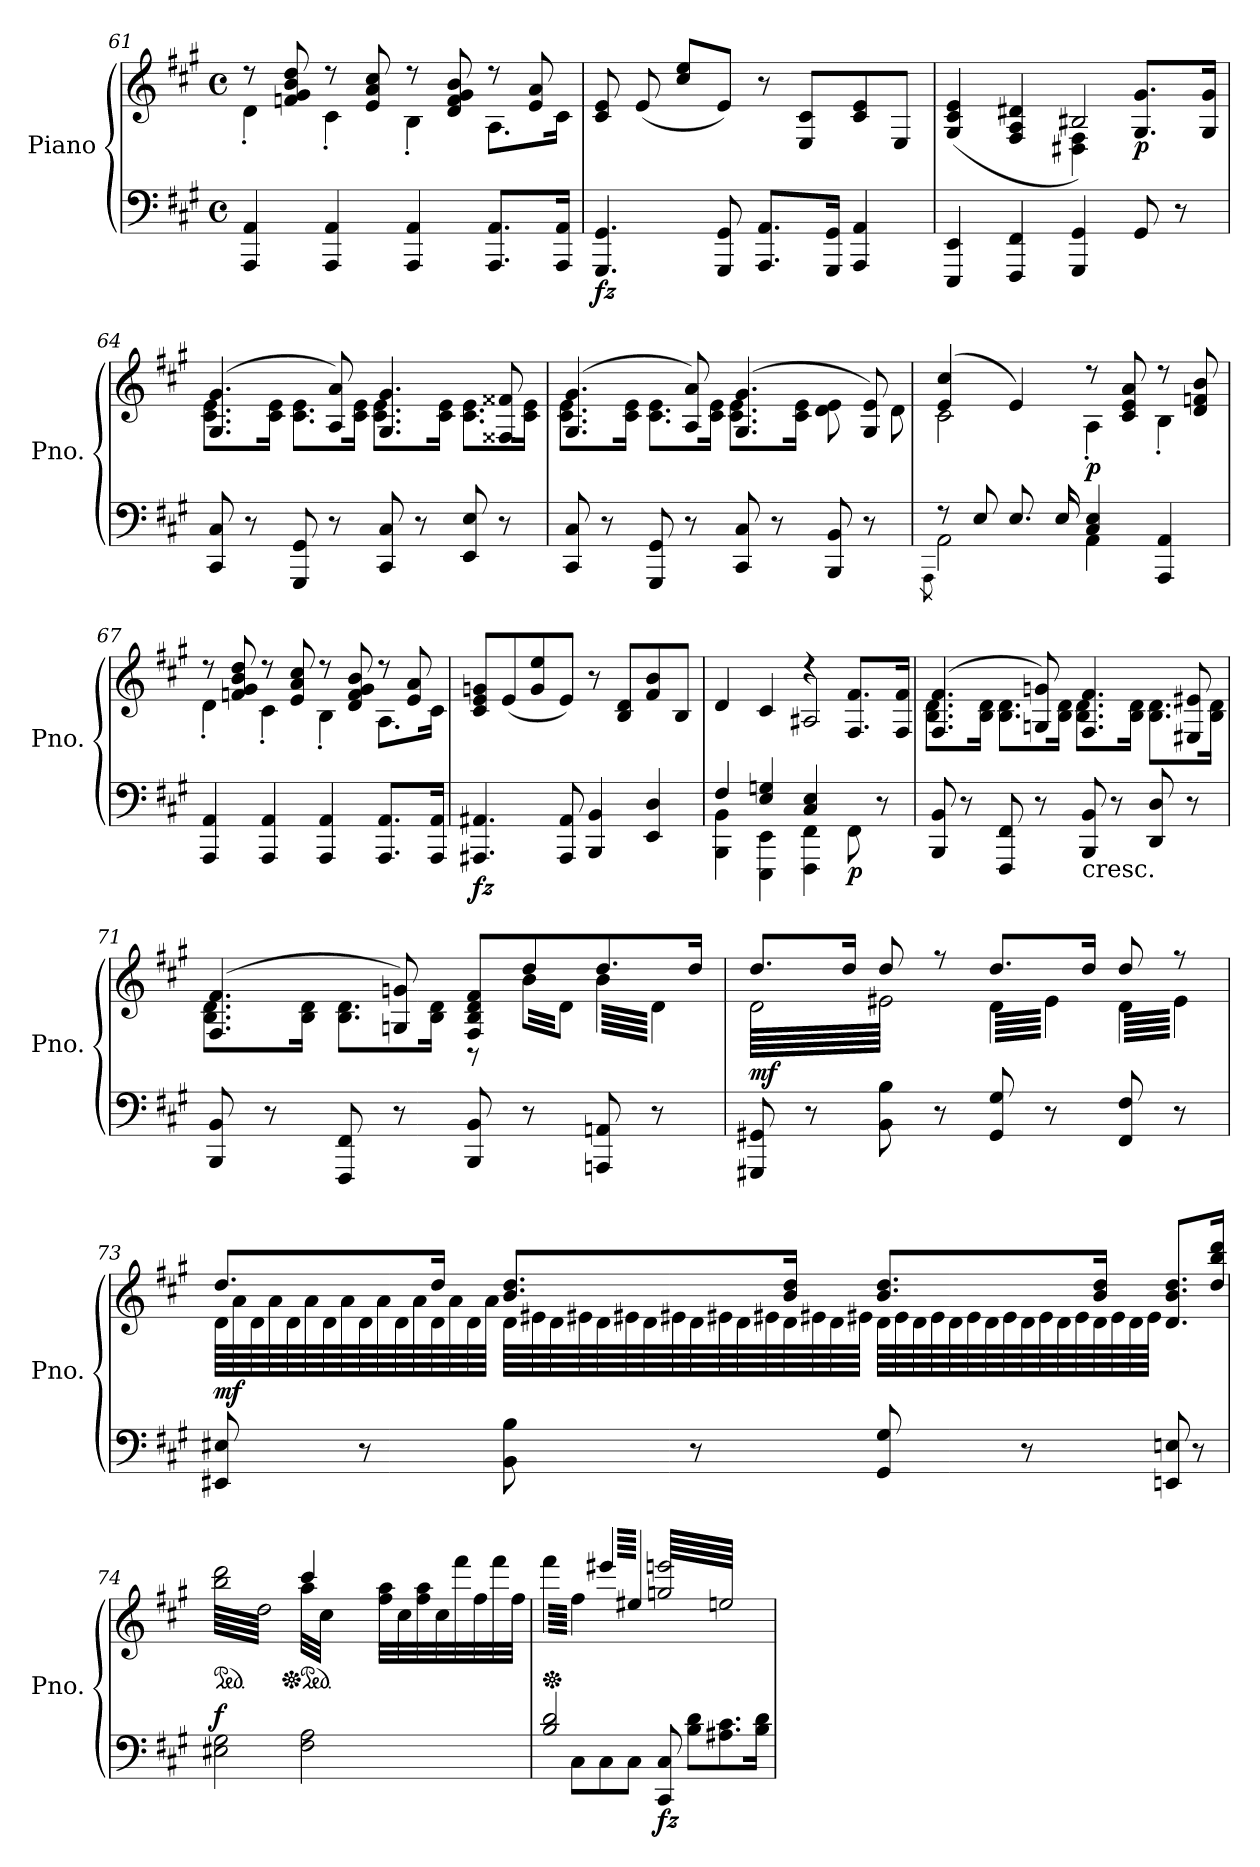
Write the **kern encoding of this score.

**kern	**kern	**dynam
*part1	*part1	*part1
*staff2	*staff1	*staff1/2
*I"Piano	*	*
*I'Pno.	*	*
!!LO:PB:g=z
*clefF4	*clefG2	*
*k[f#c#g#]	*k[f#c#g#]	*
*M4/4	*M4/4	*
*met(c)	*met(c)	*
=61	=61	=61
*	*^	*
4AAA/ 4AA/	8r	4d'\	.
.	8fn/ 8g#/ 8b/ 8dd/	.	.
4AAA/ 4AA/	8r	4c#'\	.
.	8e/ 8a/ 8cc#/	.	.
4AAA/ 4AA/	8r	4B'\	.
.	8d/ 8f/ 8g#/ 8b/	.	.
8.AAA/ 8.AA/L	8r	8.A\L	.
.	8e/ 8a/	.	.
16AAA/ 16AA/Jk	.	16c#\Jk	.
=62	=62	=62	=62
!	!	!	!LO:DY:b=2
*	*v	*v	*
4.GGG#/ 4.GG#/	8c#/ 8e/	fz
.	(<8e/	.
.	8cc#/ 8ee/L	.
8GGG#/ 8GG#/	8e/J)	.
8.AAA/ 8.AA/L	8r	.
.	8E/ 8c#/L	.
16GGG#/ 16GG#/Jk	.	.
4AAA/ 4AA/	8c#/ 8e/	.
.	8E/J	.
=63	=63	=63
*	*^	*
4EEE/ 4EE/	(>4G#/ 4c#/ 4e/	2raayy	.
4FFF#/ 4FF#/	4F#/ 4A/ 4d#X/	.	.
4GGG#/ 4GG#/	2B#X/)	4D#X\ 4F#\	.
!	!	!	!LO:DY:b
8GG#/	.	8.G#/ 8.g#/L	p
8r	.	.	.
.	.	16G#/ 16g#/Jk	.
=64	=64	=64	=64
8CC#/ 8C#/	(>4.G#/ 4.g#/	8.c#\ 8.e\L	.
8r	.	.	.
.	.	16c#\ 16e\Jk	.
8GGG#/ 8GG#/	.	8.c#\ 8.e\L	.
8r	8A/ 8a/)	.	.
.	.	16c#\ 16e\Jk	.
8CC#/ 8C#/	4.G#/ 4.g#/	8.c#\ 8.e\L	.
8r	.	.	.
.	.	16c#\ 16e\Jk	.
8EE/ 8E/	.	8.c#\ 8.e\L	.
8r	8F##X/ 8f##X/	.	.
.	.	16c#\ 16e\Jk	.
!!LO:LB:g=z	!!
=65	=65	=65	=65
8CC#/ 8C#/	(>4.G#/ 4.g#/	8.c#\ 8.e\L	.
8r	.	.	.
.	.	16c#\ 16e\Jk	.
8GGG#/ 8GG#/	.	8.c#\ 8.e\L	.
8r	8A/ 8a/)	.	.
.	.	16c#\ 16e\Jk	.
8CC#/ 8C#/	(>4.G#/ 4.g#/	8.c#\ 8.e\L	.
8r	.	.	.
.	.	16c#\ 16e\Jk	.
8BBB/ 8BB/	.	8d\ 8e\	.
8r	8G#/ 8e/)	8d\	.
=66	=66	=66	=66
*^	*	*	*
.	8qAAA\	.	.	.
8r	2AA\	(>4e/ 4cc#/	2c#\	.
8E/	.	.	.	.
8.E/	.	4e/)	.	.
16E/	.	.	.	.
!	!	!	!	!LO:DY:a=2
4C#/ 4E/	4AA\	8r	4A'\	p
.	.	8c#/ 8e/ 8a/	.	.
4AAA/ 4AA/	4ryy	8r	4B'\	.
.	.	8d/ 8fn/ 8b/	.	.
*v	*v	*	*	*
=67	=67	=67	=67
4AAA/ 4AA/	8r	4d'\	.
.	8fn/ 8g#/ 8b/ 8dd/	.	.
4AAA/ 4AA/	8r	4c#'\	.
.	8e/ 8a/ 8cc#/	.	.
4AAA/ 4AA/	8r	4B'\	.
.	8d/ 8f/ 8g#/ 8b/	.	.
8.AAA/ 8.AA/L	8r	8.A\L	.
.	8e/ 8a/	.	.
16AAA/ 16AA/Jk	.	16c#\Jk	.
=68	=68	=68	=68
!	!	!	!LO:DY:b=2
*	*v	*v	*
4.AAA#X/ 4.AA#X/	8c#/ 8e/ 8gn/L	fz
.	(<8e/	.
.	8g/ 8ee/	.
8AAA#/ 8AA#/	8e/J)	.
4BBB/ 4BB/	8r	.
.	8B/ 8d/L	.
4EE/ 4D/	8f#/ 8b/	.
.	8B/J	.
!!LO:LB:g=z
=69	=69	=69
*^	*^	*
4F#/	4BBB\ 4BB\	4d/	2ryy	.
4E/ 4Gn/	4EEE\ 4EE\	4c#/	.	.
4C#/ 4E/	4FFF#\ 4FF#\	4r	2A#X/	.
!	!	!	!	!LO:DY:b=2
4ryy	8FF#\	8.F#/ 8.f#/L	.	p
.	8r	.	.	.
.	.	16F#/ 16f#/Jk	.	.
*v	*v	*	*	*
!!LO:PB:g=z	!!
=70	=70	=70	=70
8BBB/ 8BB/	(>4.F#/ 4.f#/	8.B\ 8.d\L	.
8r	.	.	.
.	.	16B\ 16d\Jk	.
8FFF#/ 8FF#/	.	8.B\ 8.d\L	.
8r	8Gn/ 8gn/)	.	.
.	.	16B\ 16d\Jk	.
!LO:TX:b:t=cresc.	!	!	!
8BBB/ 8BB/	4.F#/ 4.f#/	8.B\ 8.d\L	.
8r	.	.	.
.	.	16B\ 16d\Jk	.
8DD/ 8D/	.	8.B\ 8.d\L	.
8r	8E#X/ 8e#X/	.	.
.	.	16B\ 16d\Jk	.
=71	=71	=71	=71
8BBB/ 8BB/	(>4.F#/ 4.f#/	8.B\ 8.d\L	.
8r	.	.	.
.	.	16B\ 16d\Jk	.
8FFF#/ 8FF#/	.	8.B\ 8.d\L	.
8r	8Gn/ 8gn/)	.	.
.	.	16B\ 16d\Jk	.
8BBB/ 8BB/	8F#/ 8B/ 8d/ 8f#/L	8r	.
8r	8dd/	32b\LLL	.
.	.	32d\	.
.	.	32b\	.
.	.	32d\JJJ	.
*	*tremolo	*	*
8AAAn/ 8AAn/	8.dd/	64b\LLLL	.
.	.	64d\	.
.	.	64b\	.
.	.	64d\	.
.	.	64b\	.
.	.	64d\	.
.	.	64b\	.
.	.	64d\	.
8r	.	64b\	.
.	.	64d\	.
.	.	64b\	.
.	.	64d\	.
.	16dd/Jk	64b\	.
.	.	64d\	.
.	.	64b\	.
.	.	64d\JJJJ	.
=72	=72	=72	=72
!	!	!	!LO:DY:a=2
8GGG#X/ 8GG#X/	8.dd/L	64d\LLLL	mf
.	.	64e#X\	.
.	.	64d\	.
.	.	64e#X\	.
.	.	64d\	.
.	.	64e#X\	.
.	.	64d\	.
.	.	64e#X\	.
8r	.	64d\	.
.	.	64e#X\	.
.	.	64d\	.
.	.	64e#X\	.
.	16dd/Jk	64d\	.
.	.	64e#X\	.
.	.	64d\	.
.	.	64e#X\	.
8BB\ 8B\	8dd/	64d\	.
.	.	64e#X\	.
.	.	64d\	.
.	.	64e#X\	.
.	.	64d\	.
.	.	64e#X\	.
.	.	64d\	.
.	.	64e#X\	.
8r	8r	64d\	.
.	.	64e#X\	.
.	.	64d\	.
.	.	64e#X\	.
.	.	64d\	.
.	.	64e#X\	.
.	.	64d\	.
.	.	64e#X\JJJJ	.
8GG#/ 8G#/	8.dd/L	64d\LLLL	.
.	.	64e#\	.
.	.	64d\	.
.	.	64e#\	.
.	.	64d\	.
.	.	64e#\	.
.	.	64d\	.
.	.	64e#\	.
8r	.	64d\	.
.	.	64e#\	.
.	.	64d\	.
.	.	64e#\	.
.	16dd/Jk	64d\	.
.	.	64e#\	.
.	.	64d\	.
.	.	64e#\JJJJ	.
8FF#/ 8F#/	8dd/	64d\LLLL	.
.	.	64e#\	.
.	.	64d\	.
.	.	64e#\	.
.	.	64d\	.
.	.	64e#\	.
.	.	64d\	.
.	.	64e#\	.
8r	8r	64d\	.
.	.	64e#\	.
.	.	64d\	.
.	.	64e#\	.
.	.	64d\	.
.	.	64e#\	.
.	.	64d\	.
.	.	64e#\JJJJ	.
!!LO:LB:g=z	!!
=73	=73	=73	=73
!	!	!	!LO:DY:a=2
8EE#X/ 8E#X/	8.dd/L	64d\LLLL	mf
.	.	64a\	.
.	.	64d\	.
.	.	64a\	.
.	.	64d\	.
.	.	64a\	.
.	.	64d\	.
.	.	64a\	.
8r	.	64d\	.
.	.	64a\	.
.	.	64d\	.
.	.	64a\	.
.	16dd/Jk	64d\	.
.	.	64a\	.
.	.	64d\	.
.	.	64a\JJJJ	.
8BB\ 8B\	8.b/ 8.dd/L	64d\LLLL	.
.	.	64e#X\	.
.	.	64d\	.
.	.	64e#X\	.
.	.	64d\	.
.	.	64e#X\	.
.	.	64d\	.
.	.	64e#X\	.
8r	.	64d\	.
.	.	64e#X\	.
.	.	64d\	.
.	.	64e#X\	.
.	16b/ 16dd/Jk	64d\	.
.	.	64e#X\	.
.	.	64d\	.
.	.	64e#X\JJJJ	.
8GG#/ 8G#/	8.b/ 8.dd/L	64d\LLLL	.
.	.	64e#\	.
.	.	64d\	.
.	.	64e#\	.
.	.	64d\	.
.	.	64e#\	.
.	.	64d\	.
.	.	64e#\	.
8r	.	64d\	.
.	.	64e#\	.
.	.	64d\	.
.	.	64e#\	.
.	16b/ 16dd/Jk	64d\	.
.	.	64e#\	.
.	.	64d\	.
.	.	64e#\JJJJ	.
*	*Xtremolo	*	*
8EEn/ 8En/	8.d/ 8.b/ 8.dd/L	4ryy	.
.	.	.	.
.	.	.	.
.	.	.	.
.	.	.	.
.	.	.	.
.	.	.	.
.	.	.	.
8r	.	.	.
.	16dd/ 16bb/ 16ddd/Jk	.	.
=74	=74	=74	=74
*	*ped	*	*
!	!	!	!LO:DY:a=2
*	*tremolo	*	*
2E#X\ 2G#\	64bb\ 64ddd\LLLL	2ryy	f
.	64dd\	.	.
.	64bb\ 64ddd\	.	.
.	64dd\	.	.
.	64bb\ 64ddd\	.	.
.	64dd\	.	.
.	64bb\ 64ddd\	.	.
.	64dd\	.	.
.	64bb\ 64ddd\	.	.
.	64dd\	.	.
.	64bb\ 64ddd\	.	.
.	64dd\	.	.
.	64bb\ 64ddd\	.	.
.	64dd\	.	.
.	64bb\ 64ddd\	.	.
.	64dd\	.	.
.	64bb\ 64ddd\	.	.
.	64dd\	.	.
.	64bb\ 64ddd\	.	.
.	64dd\	.	.
.	64bb\ 64ddd\	.	.
.	64dd\	.	.
.	64bb\ 64ddd\	.	.
.	64dd\	.	.
.	64bb\ 64ddd\	.	.
.	64dd\	.	.
.	64bb\ 64ddd\	.	.
.	64dd\	.	.
.	64bb\ 64ddd\	.	.
.	64dd\	.	.
.	64bb\ 64ddd\	.	.
.	64dd\JJJJ	.	.
*	*Xtremolo	*	*
*	*Xped	*	*
*	*ped	*	*
2F#\ 2A\	4ccc#/	32aa\LLL	.
.	.	.	.
.	.	32cc#\JJJ	.
.	.	.	.
.	.	16ryy	.
.	.	.	.
.	.	.	.
.	.	.	.
.	.	8ryy	.
.	.	.	.
.	.	.	.
.	.	.	.
.	.	.	.
.	.	.	.
.	.	.	.
.	.	.	.
.	32ff#\ 32aa\LLL	4ryy	.
.	32cc#\	.	.
.	32ff#\ 32aa\	.	.
.	32cc#\	.	.
.	32fff#\	.	.
.	32ff#\	.	.
.	32fff#\	.	.
.	32ff#\JJJ	.	.
*	*v	*v	*
=75	=75	=75
*^	*	*
*	*	*Xped	*
*	*	*tremolo	*
2B/ 2d/	8ryy	64fff#\LLLL	.
.	.	64ff#\	.
.	.	64fff#\	.
.	.	64ff#\	.
.	.	64fff#\	.
.	.	64ff#\	.
.	.	64fff#\	.
.	.	64ff#\	.
.	8C#\L	64fff#\	.
.	.	64ff#\	.
.	.	64fff#\	.
.	.	64ff#\	.
.	.	64fff#\	.
.	.	64ff#\	.
.	.	64fff#\	.
.	.	64ff#\JJJJ	.
.	8C#\	64eee#X/LLLL	.
.	.	64ee#X/	.
.	.	64eee#X/	.
.	.	64ee#X/	.
.	.	64eee#X/	.
.	.	64ee#X/	.
.	.	64eee#X/	.
.	.	64ee#X/	.
.	8C#\J	64eee#X/	.
.	.	64ee#X/	.
.	.	64eee#X/	.
.	.	64ee#X/	.
.	.	64eee#X/	.
.	.	64ee#X/	.
.	.	64eee#X/	.
.	.	64ee#X/JJJJ	.
!	!	!	!LO:DY:b=2
8CC#/ 8C#/	2ryy	64ggn/ 64eeen/LLLL	fz
.	.	64een/	.
.	.	64ggn/ 64eeen/	.
.	.	64een/	.
.	.	64ggn/ 64eeen/	.
.	.	64een/	.
.	.	64ggn/ 64eeen/	.
.	.	64een/	.
8B\ 8d\L	.	64ggn/ 64eeen/	.
.	.	64een/	.
.	.	64ggn/ 64eeen/	.
.	.	64een/	.
.	.	64ggn/ 64eeen/	.
.	.	64een/	.
.	.	64ggn/ 64eeen/	.
.	.	64een/	.
8.A#X\ 8.c#\	.	64ggn/ 64eeen/	.
.	.	64een/	.
.	.	64ggn/ 64eeen/	.
.	.	64een/	.
.	.	64ggn/ 64eeen/	.
.	.	64een/	.
.	.	64ggn/ 64eeen/	.
.	.	64een/	.
.	.	64ggn/ 64eeen/	.
.	.	64een/	.
.	.	64ggn/ 64eeen/	.
.	.	64een/	.
16B\ 16d\Jk	.	64ggn/ 64eeen/	.
.	.	64een/	.
.	.	64ggn/ 64eeen/	.
.	.	64een/JJJJ	.
*	*	*Xtremolo	*
.	.	.	.
.	.	.	.
.	.	.	.
.	.	.	.
.	.	.	.
.	.	.	.
.	.	.	.
.	.	.	.
.	.	.	.
.	.	.	.
.	.	.	.
.	.	.	.
.	.	.	.
.	.	.	.
.	.	.	.
.	.	.	.
*v	*v	*	*
=	=	=
*-	*-	*-
